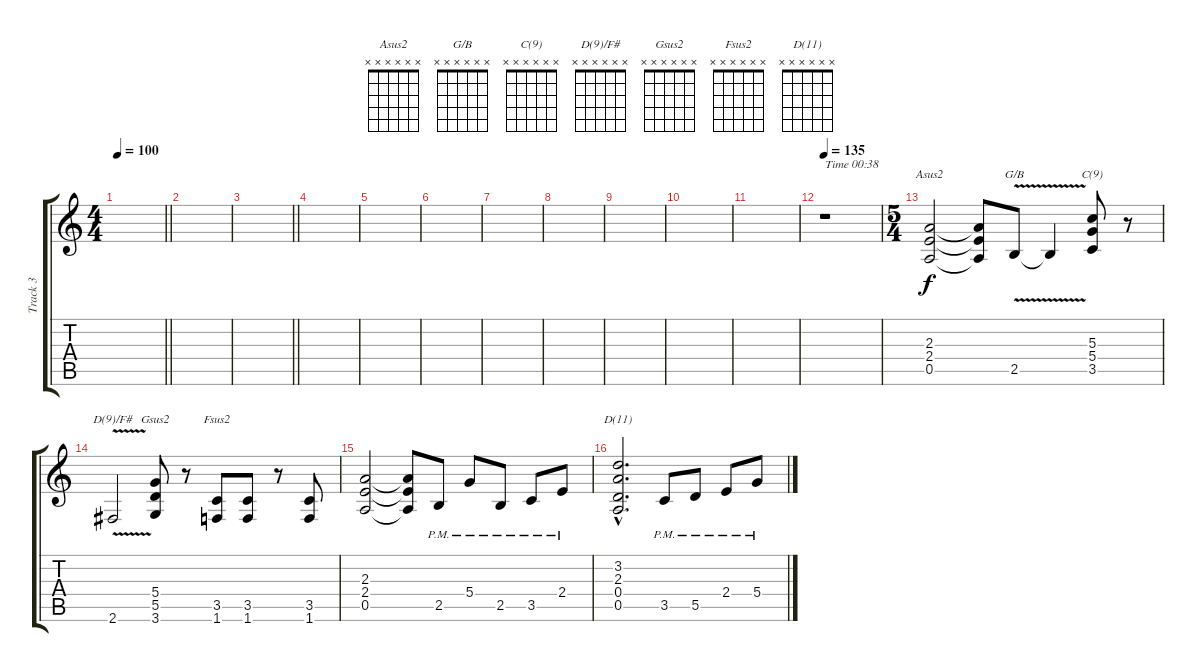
\track ("Track 3" "Track 3") {instrument distortionguitar}
\staff {score tabs}
\tuning (E4 B3 G3 D3 A2 E2) {hide}
\chord ("Asus2" x x x x x x)
\chord ("G/B" x x x x x x)
\chord ("C(9)" x x x x x x)
\chord ("D(9)/F#" x x x x x x)
\chord ("Gsus2" x x x x x x)
\chord ("Fsus2" x x x x x x)
\chord ("D(11)" x x x x x x)
\ts (4 4)
\tempo 100
\clef g2
\barLineRight lightlight
\ks c
|
|
\barLineRight lightlight
|
|
|
|
|
|
|
|
|
\tempo 135
r.1{txt "Time 00:38"} |
\ts (5 4)
(2.3 2.4 0.5).2{ch "Asus2"} (2.3{t} 2.4{t} 0.5{t}).8 2.5{v}.8{ch "G/B"} 2.5{t}.4 (5.3 5.4 3.5).8{ch "C(9)"} r.8 |
2.6{v}.2{ch "D(9)/F#"} (5.4 5.5 3.6).8{ch "Gsus2"} r.8 (3.5 1.6).8{ch "Fsus2"} (3.5 1.6).8 r.8 (3.5 1.6).8 |
(2.3 2.4 0.5).2 (2.3{t} 2.4{t} 0.5{t}).8 2.5{pm}.8 5.4{pm}.8 2.5{pm}.8 3.5{pm}.8 2.4{pm}.8 |
(3.2{hac} 2.3{hac} 0.4{hac} 0.5{hac}).2{d ch "D(11)"} 3.5{pm}.8 5.5{pm}.8 2.4{pm}.8 5.4{pm}.8
